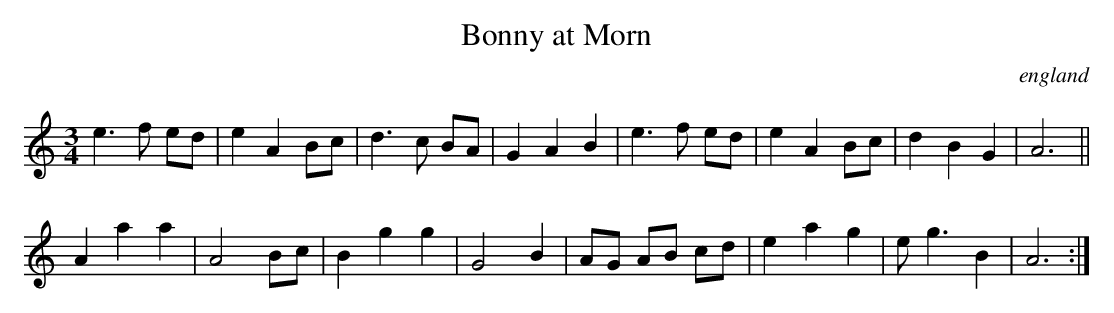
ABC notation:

X:1
T:Bonny at Morn
O:england
M:3/4
K:Am
e3f ed|e2A2 Bc|d3c BA|G2A2B2|\
e3f ed|e2A2 Bc|d2B2G2|A6||
A2a2a2|A4Bc|B2g2g2|G4 B2|\
AG AB cd|e2 a2g2|eg3B2|A6 :|
